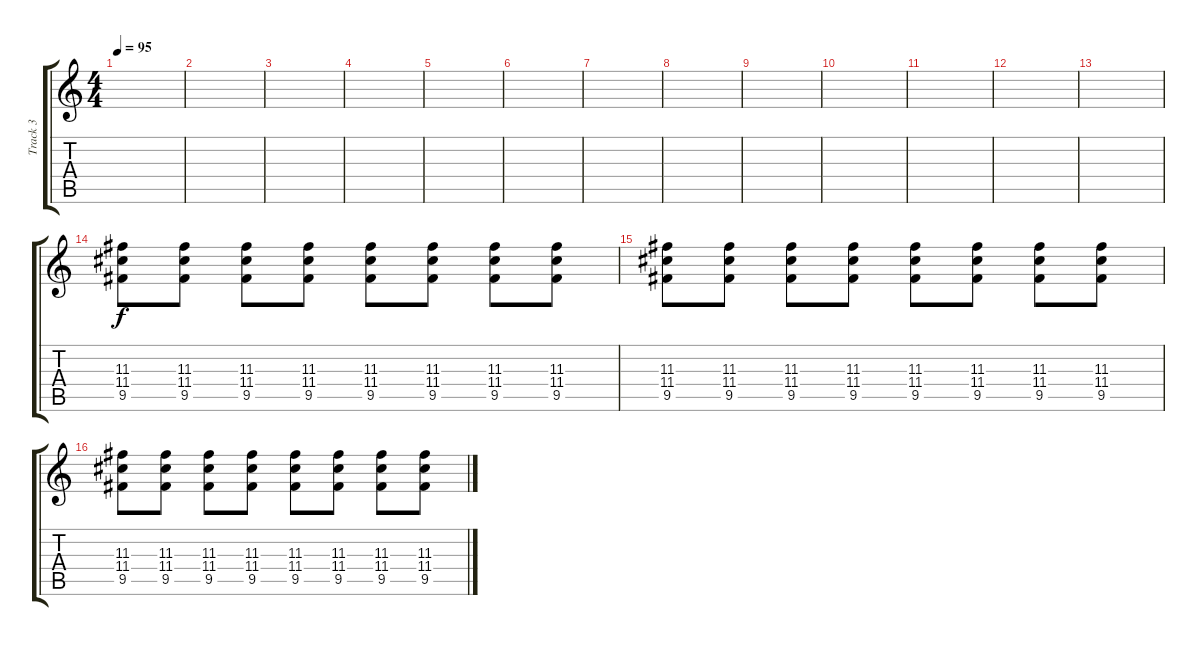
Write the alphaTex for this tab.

\track ("Track 3" "Track 3") {instrument electricguitarclean}
\staff {score tabs}
\tuning (E4 B3 G3 D3 A2 E2) {hide}
\ts (4 4)
\tempo 95
\clef g2
\ks c
|
|
|
|
|
|
|
|
|
|
|
|
|
(11.3 11.4 9.5).8 (11.3 11.4 9.5).8 (11.3 11.4 9.5).8 (11.3 11.4 9.5).8 (11.3 11.4 9.5).8 (11.3 11.4 9.5).8 (11.3 11.4 9.5).8 (11.3 11.4 9.5).8 |
(11.3 11.4 9.5).8 (11.3 11.4 9.5).8 (11.3 11.4 9.5).8 (11.3 11.4 9.5).8 (11.3 11.4 9.5).8 (11.3 11.4 9.5).8 (11.3 11.4 9.5).8 (11.3 11.4 9.5).8 |
(11.3 11.4 9.5).8 (11.3 11.4 9.5).8 (11.3 11.4 9.5).8 (11.3 11.4 9.5).8 (11.3 11.4 9.5).8 (11.3 11.4 9.5).8 (11.3 11.4 9.5).8 (11.3 11.4 9.5).8
